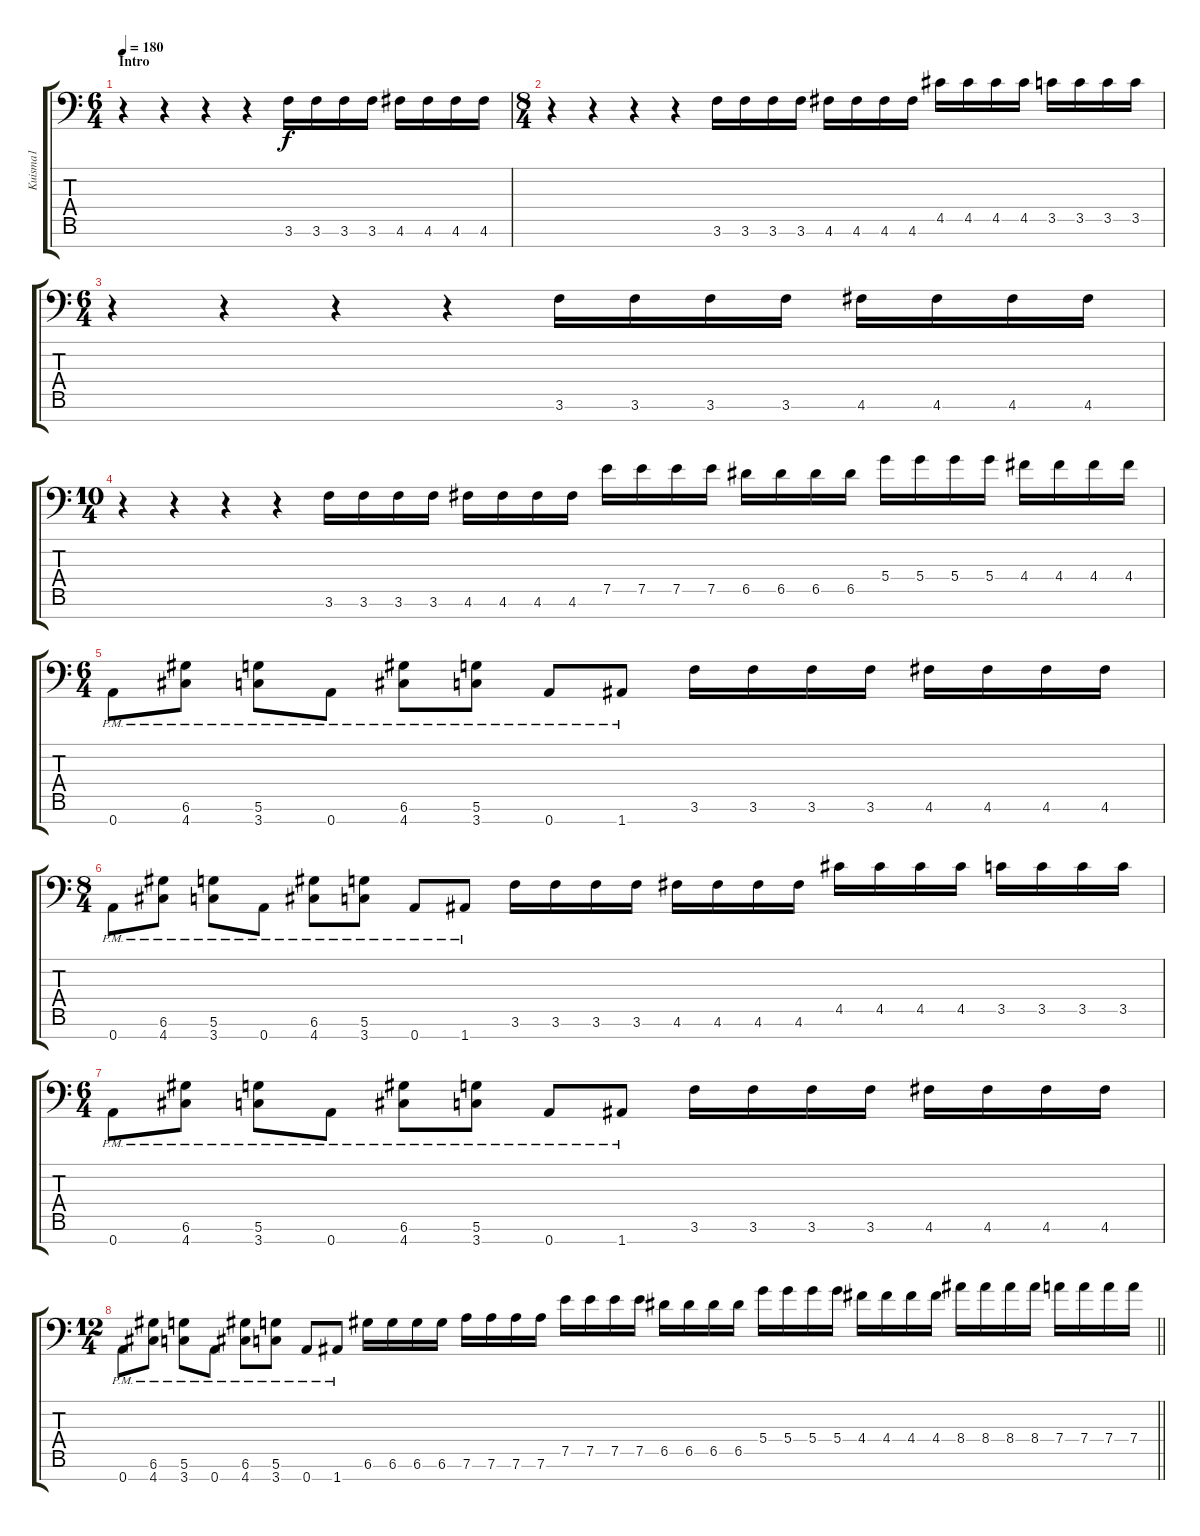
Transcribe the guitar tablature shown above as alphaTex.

\track ("Kuisma1" "Kuisma1") {instrument distortionguitar}
\staff {score tabs}
\tuning (E4 B3 G3 D3 A2 D2 A1) {hide}
\ts (6 4)
\section ("" "Intro")
\tempo 180
\clef f4
\ks c
r.4{dy f instrument distortionguitar} r.4 r.4 r.4 3.6.16 3.6.16 3.6.16 3.6.16 4.6.16 4.6.16 4.6.16 4.6.16 |
\ts (8 4)
r.4 r.4 r.4 r.4 3.6.16 3.6.16 3.6.16 3.6.16 4.6.16 4.6.16 4.6.16 4.6.16 4.5.16 4.5.16 4.5.16 4.5.16 3.5.16 3.5.16 3.5.16 3.5.16 |
\ts (6 4)
r.4 r.4 r.4 r.4 3.6.16 3.6.16 3.6.16 3.6.16 4.6.16 4.6.16 4.6.16 4.6.16 |
\ts (10 4)
r.4 r.4 r.4 r.4 3.6.16 3.6.16 3.6.16 3.6.16 4.6.16 4.6.16 4.6.16 4.6.16 7.5.16 7.5.16 7.5.16 7.5.16 6.5.16 6.5.16 6.5.16 6.5.16 5.4.16 5.4.16 5.4.16 5.4.16 4.4.16 4.4.16 4.4.16 4.4.16 |
\ts (6 4)
0.7{pm}.8 (6.6{pm} 4.7{pm}).8 (5.6{pm} 3.7{pm}).8 0.7{pm}.8 (6.6{pm} 4.7{pm}).8 (5.6{pm} 3.7{pm}).8 0.7{pm}.8 1.7{pm}.8 3.6.16 3.6.16 3.6.16 3.6.16 4.6.16 4.6.16 4.6.16 4.6.16 |
\ts (8 4)
0.7{pm}.8 (6.6{pm} 4.7{pm}).8 (5.6{pm} 3.7{pm}).8 0.7{pm}.8 (6.6{pm} 4.7{pm}).8 (5.6{pm} 3.7{pm}).8 0.7{pm}.8 1.7{pm}.8 3.6.16 3.6.16 3.6.16 3.6.16 4.6.16 4.6.16 4.6.16 4.6.16 4.5.16 4.5.16 4.5.16 4.5.16 3.5.16 3.5.16 3.5.16 3.5.16 |
\ts (6 4)
0.7{pm}.8 (6.6{pm} 4.7{pm}).8 (5.6{pm} 3.7{pm}).8 0.7{pm}.8 (6.6{pm} 4.7{pm}).8 (5.6{pm} 3.7{pm}).8 0.7{pm}.8 1.7{pm}.8 3.6.16 3.6.16 3.6.16 3.6.16 4.6.16 4.6.16 4.6.16 4.6.16 |
\ts (12 4)
\barLineRight lightlight
0.7{pm}.8 (6.6{pm} 4.7{pm}).8 (5.6{pm} 3.7{pm}).8 0.7{pm}.8 (6.6{pm} 4.7{pm}).8 (5.6{pm} 3.7{pm}).8 0.7{pm}.8 1.7{pm}.8 6.6.16 6.6.16 6.6.16 6.6.16 7.6.16 7.6.16 7.6.16 7.6.16 7.5.16 7.5.16 7.5.16 7.5.16 6.5.16 6.5.16 6.5.16 6.5.16 5.4.16 5.4.16 5.4.16 5.4.16 4.4.16 4.4.16 4.4.16 4.4.16 8.4.16 8.4.16 8.4.16 8.4.16 7.4.16 7.4.16 7.4.16 7.4.16
